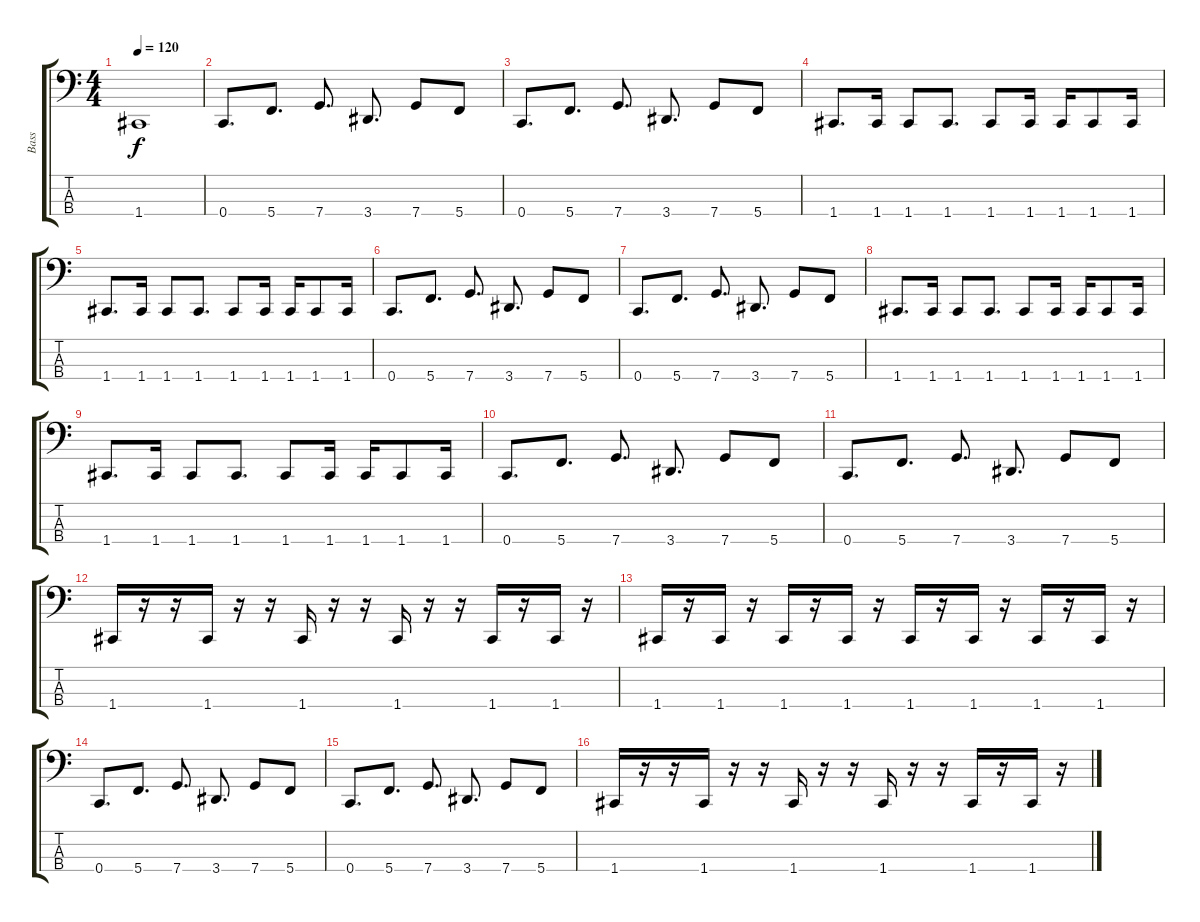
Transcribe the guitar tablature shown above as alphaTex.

\track ("Bass" "Bass") {instrument electricbassfinger}
\staff {score tabs}
\tuning (F2 C2 G1 C1) {hide}
\ts (4 4)
\tempo 120
\clef f4
\ks c
1.4{t}.1{dy f} |
0.4.8{d} 5.4.8{d} 7.4.8{d} 3.4.8{d} 7.4.8 5.4.8 |
0.4.8{d} 5.4.8{d} 7.4.8{d} 3.4.8{d} 7.4.8 5.4.8 |
1.4.8{d} 1.4.16 1.4.8 1.4.8{d} 1.4.8 1.4.16 1.4.16 1.4.8 1.4.16 |
1.4.8{d} 1.4.16 1.4.8 1.4.8{d} 1.4.8 1.4.16 1.4.16 1.4.8 1.4.16 |
0.4.8{d} 5.4.8{d} 7.4.8{d} 3.4.8{d} 7.4.8 5.4.8 |
0.4.8{d} 5.4.8{d} 7.4.8{d} 3.4.8{d} 7.4.8 5.4.8 |
1.4.8{d} 1.4.16 1.4.8 1.4.8{d} 1.4.8 1.4.16 1.4.16 1.4.8 1.4.16 |
1.4.8{d} 1.4.16 1.4.8 1.4.8{d} 1.4.8 1.4.16 1.4.16 1.4.8 1.4.16 |
0.4.8{d} 5.4.8{d} 7.4.8{d} 3.4.8{d} 7.4.8 5.4.8 |
0.4.8{d} 5.4.8{d} 7.4.8{d} 3.4.8{d} 7.4.8 5.4.8 |
1.4.16 r.16 r.16 1.4.16 r.16 r.16 1.4.16 r.16 r.16 1.4.16 r.16 r.16 1.4.16 r.16 1.4.16 r.16 |
1.4.16 r.16 1.4.16 r.16 1.4.16 r.16 1.4.16 r.16 1.4.16 r.16 1.4.16 r.16 1.4.16 r.16 1.4.16 r.16 |
0.4.8{d} 5.4.8{d} 7.4.8{d} 3.4.8{d} 7.4.8 5.4.8 |
0.4.8{d} 5.4.8{d} 7.4.8{d} 3.4.8{d} 7.4.8 5.4.8 |
1.4.16 r.16 r.16 1.4.16 r.16 r.16 1.4.16 r.16 r.16 1.4.16 r.16 r.16 1.4.16 r.16 1.4.16 r.16
